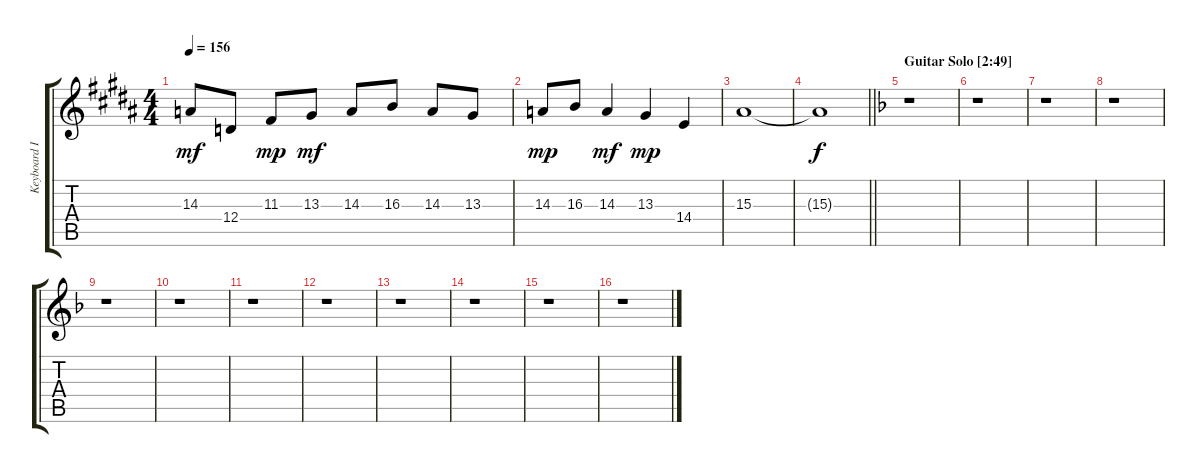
\track ("Keyboard I" "Keyboard I") {instrument glockenspiel}
\staff {score tabs}
\tuning (E4 B3 G3 D3 A2 E2) {hide}
\ts (4 4)
\tempo 156
\clef g2
\ks g#minor
14.3.8{dy mf} 12.4.8 11.3.8{dy mp} 13.3.8{dy mf} 14.3.8 16.3.8 14.3.8 13.3.8 |
14.3.8{dy mp} 16.3.8 14.3.4{dy mf} 13.3.4{dy mp} 14.4.4 |
15.3.1 |
\barLineRight lightlight
15.3{t}.1{dy f} |
\section ("" "Guitar Solo [2:49]")
\ks dminor
r.1 |
r.1 |
r.1 |
r.1 |
r.1 |
r.1 |
r.1 |
r.1 |
r.1 |
r.1 |
r.1 |
r.1
